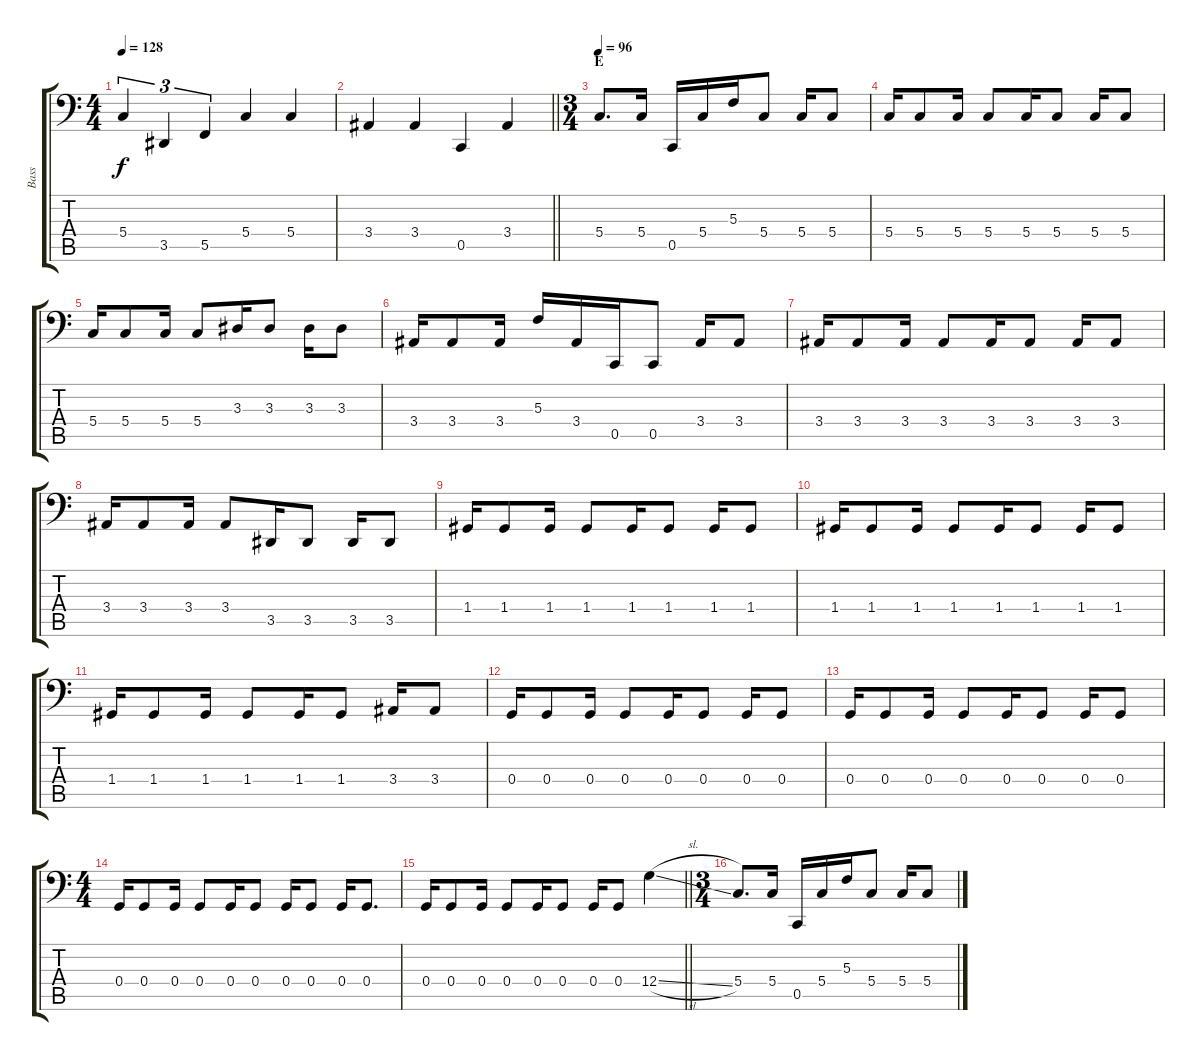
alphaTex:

\track ("Bass" "Bass") {instrument electricbasspick}
\staff {score tabs}
\tuning (Bb2 F2 C2 G1 C1 A0) {hide}
\ts (4 4)
\tempo 128
\clef f4
\ks c
5.4.4{tu (3 2) dy f} 3.5.4{tu (3 2)} 5.5.4{tu (3 2)} 5.4.4 5.4.4 |
\barLineRight lightlight
3.4.4 3.4.4 0.5.4 3.4.4 |
\ts (3 4)
\section ("" "E")
\tempo 96
5.4.8{d} 5.4.16 0.5.16 5.4.16 5.3.16 5.4.8 5.4.16 5.4.8 |
5.4.16 5.4.8 5.4.16 5.4.8 5.4.16 5.4.8 5.4.16 5.4.8 |
5.4.16 5.4.8 5.4.16 5.4.8 3.3.16 3.3.8 3.3.16 3.3.8 |
3.4.16 3.4.8 3.4.16 5.3.16 3.4.16 0.5.16 0.5.8 3.4.16 3.4.8 |
3.4.16 3.4.8 3.4.16 3.4.8 3.4.16 3.4.8 3.4.16 3.4.8 |
3.4.16 3.4.8 3.4.16 3.4.8 3.5.16 3.5.8 3.5.16 3.5.8 |
1.4.16 1.4.8 1.4.16 1.4.8 1.4.16 1.4.8 1.4.16 1.4.8 |
1.4.16 1.4.8 1.4.16 1.4.8 1.4.16 1.4.8 1.4.16 1.4.8 |
1.4.16 1.4.8 1.4.16 1.4.8 1.4.16 1.4.8 3.4.16 3.4.8 |
0.4.16 0.4.8 0.4.16 0.4.8 0.4.16 0.4.8 0.4.16 0.4.8 |
0.4.16 0.4.8 0.4.16 0.4.8 0.4.16 0.4.8 0.4.16 0.4.8 |
\ts (4 4)
0.4.16 0.4.8 0.4.16 0.4.8 0.4.16 0.4.8 0.4.16 0.4.8 0.4.16 0.4.8{d} |
\barLineRight lightlight
0.4.16 0.4.8 0.4.16 0.4.8 0.4.16 0.4.8 0.4.16 0.4.8 12.4{sl}.4 |
\ts (3 4)
5.4.8{d} 5.4.16 0.5.16 5.4.16 5.3.16 5.4.8 5.4.16 5.4.8
